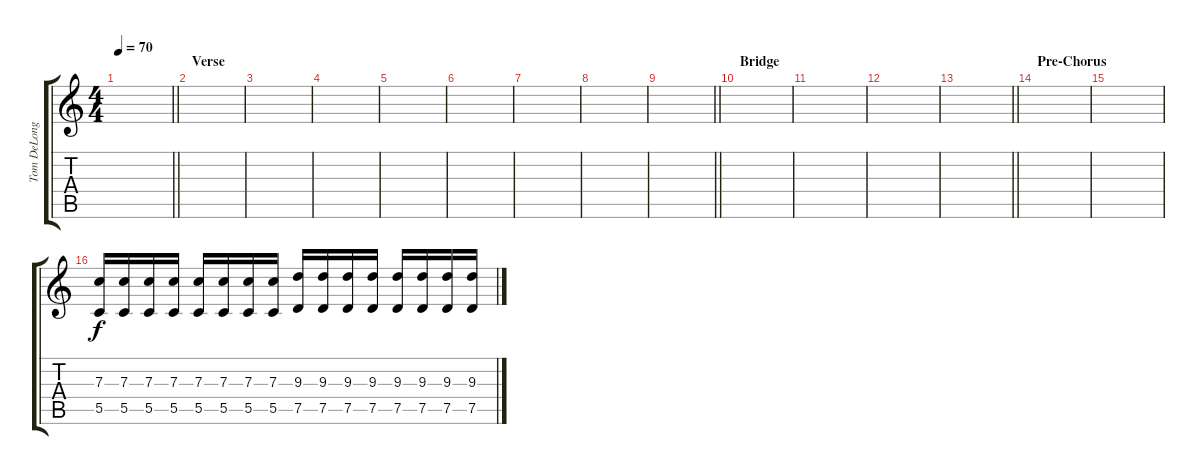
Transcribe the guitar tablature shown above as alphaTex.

\track ("Tom DeLonge (Down 1 Step 2)" "Tom DeLong") {instrument distortionguitar}
\staff {score tabs}
\tuning (D4 A3 F3 C3 G2 D2) {hide}
\ts (4 4)
\tempo 70
\clef g2
\barLineRight lightlight
\ks c
|
\section ("" "Verse")
|
|
|
|
|
|
|
\barLineRight lightlight
|
\section ("" "Bridge")
|
|
|
\barLineRight lightlight
|
\section ("" "Pre-Chorus")
|
|
(7.3 5.5).16{volume 11 instrument distortionguitar} (7.3 5.5).16 (7.3 5.5).16 (7.3 5.5).16 (7.3 5.5).16 (7.3 5.5).16 (7.3 5.5).16 (7.3 5.5).16 (9.3 7.5).16 (9.3 7.5).16 (9.3 7.5).16 (9.3 7.5).16 (9.3 7.5).16 (9.3 7.5).16 (9.3 7.5).16 (9.3 7.5).16
